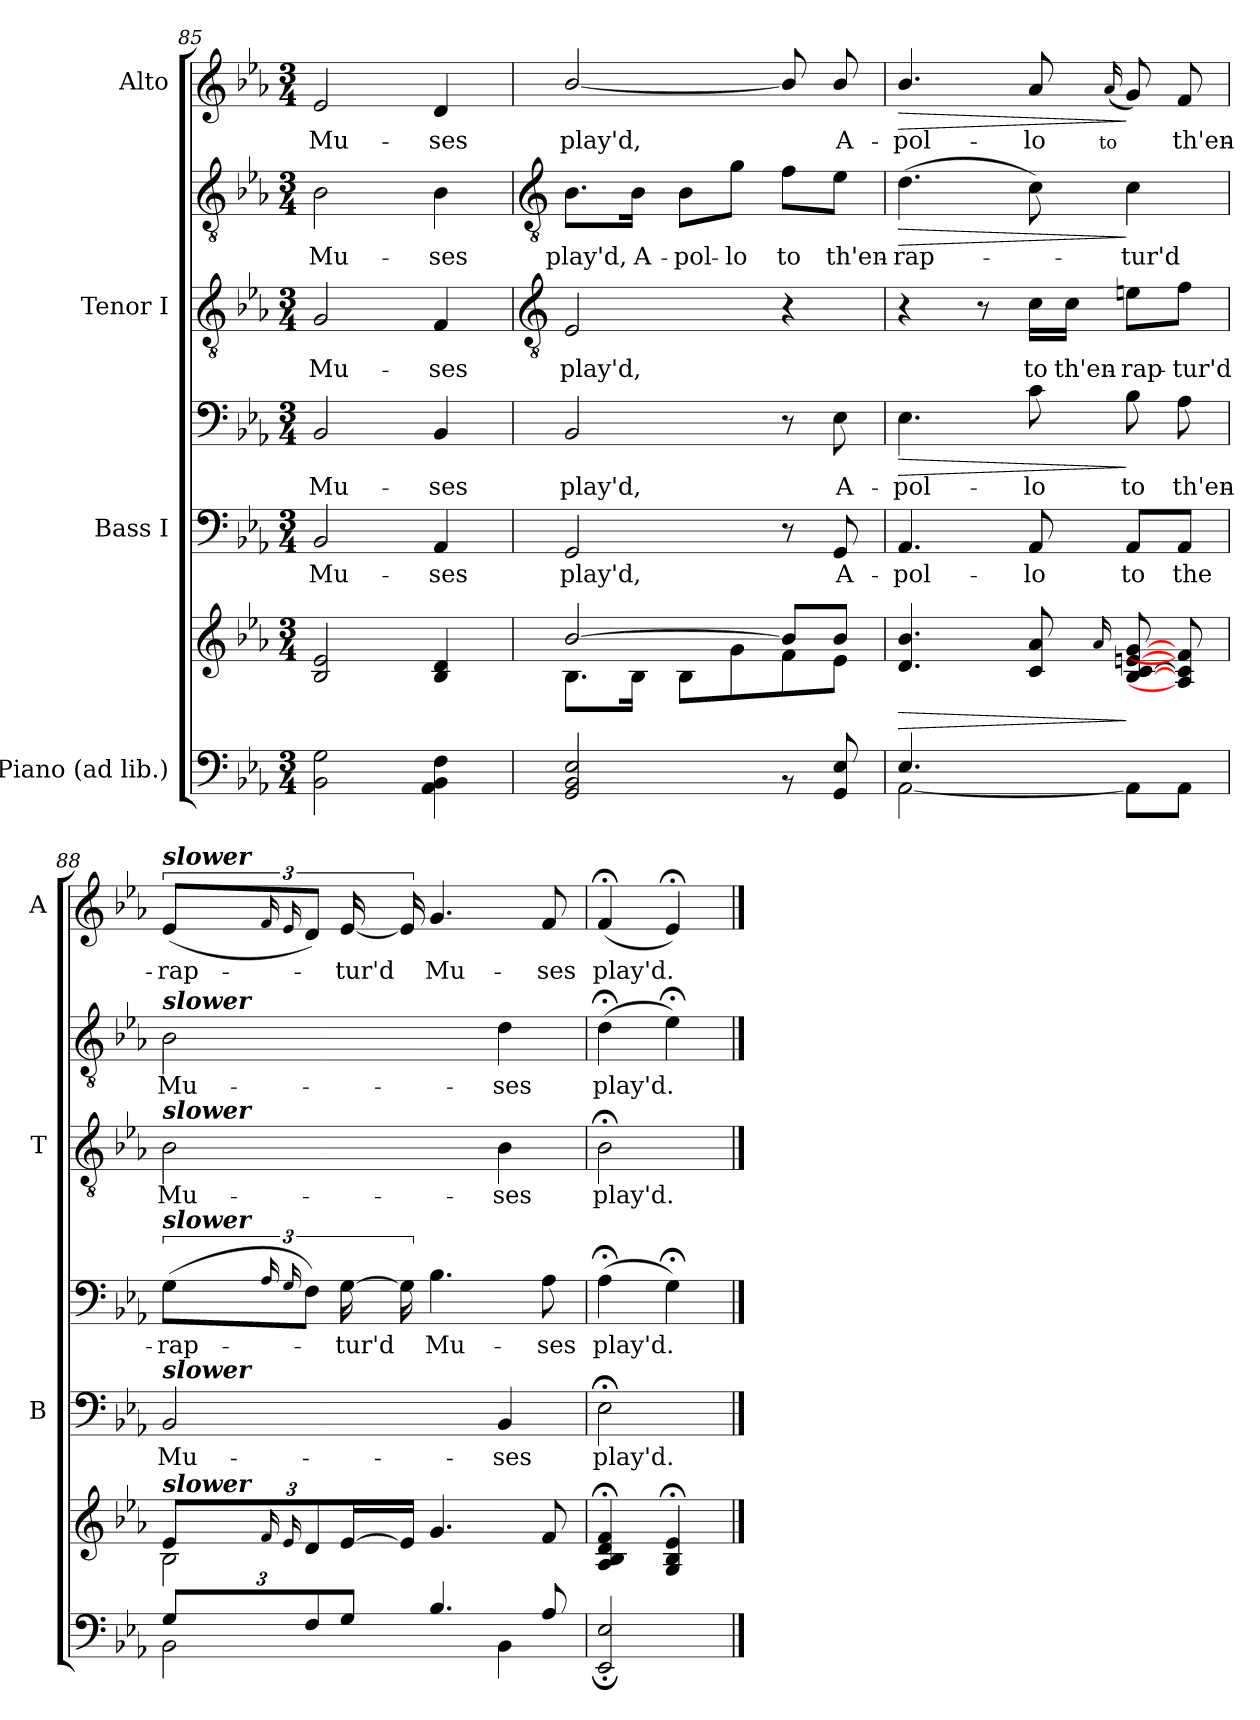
**kern	**kern	**dynam	**kern	**text	**kern	**text	**dynam	**kern	**text	**kern	**text	**dynam	**kern	**text	**dynam
*part4	*part4	*part4	*part3	*part3	*part3	*part3	*part3	*part2	*part2	*part2	*part2	*part2	*part1	*part1	*part1
*staff7	*staff6	*staff6/7	*staff5	*staff5	*staff4	*staff4	*staff4/5	*staff3	*staff3	*staff2	*staff2	*staff2/3	*staff1	*staff1	*staff1
*I"Piano (ad lib.)	*	*	*I"Bass I	*	*	*	*	*I"Tenor I	*	*	*	*	*I"Alto	*	*
*	*	*	*I'B	*	*	*	*	*I'T	*	*	*	*	*I'A	*	*
*clefF4	*clefG2	*	*clefF4	*	*clefF4	*	*	*clefGv2	*	*clefGv2	*	*	*clefG2	*	*
*k[b-e-a-]	*k[b-e-a-]	*	*k[b-e-a-]	*	*k[b-e-a-]	*	*	*k[b-e-a-]	*	*k[b-e-a-]	*	*	*k[b-e-a-]	*	*
*E-:	*E-:	*	*E-:	*	*E-:	*	*	*E-:	*	*E-:	*	*	*E-:	*	*
*M3/4	*M3/4	*	*M3/4	*	*M3/4	*	*	*M3/4	*	*M3/4	*	*	*M3/4	*	*
=85	=85	=85	=85	=85	=85	=85	=85	=85	=85	=85	=85	=85	=85	=85	=85
*^	*	*	*	*	*	*	*	*	*	*	*	*	*	*	*
!	!	!	!	!	!LO:LY:b	!	!LO:LY:b	!	!	!LO:LY:b	!	!LO:LY:b	!	!	!LO:LY:b	!
2.ryy	2BB-\ 2G\	2B- 2e-	.	2BB-	Mu-	2BB-	Mu-	.	2G	Mu-	2B-	Mu-	.	2e-	Mu-	.
!	!	!	!	!	!LO:LY:b	!	!LO:LY:b	!	!	!LO:LY:b	!	!LO:LY:b	!	!	!LO:LY:b	!
.	4AA-\ 4BB-\ 4F\	4B- 4d	.	4AA-	-ses	4BB-	-ses	.	4F	-ses	4B-	-ses	.	4d	-ses	.
!!LO:LB:g=z
=86	=86	=86	=86	=86	=86	=86	=86	=86	=86	=86	=86	=86	=86	=86	=86	=86
*	*	*	*	*	*	*	*	*	*clefGv2	*	*clefGv2	*	*	*	*	*
*	*	*^	*	*	*	*	*	*	*	*	*	*	*	*	*	*
!	!	!	!	!	!	!LO:LY:b	!	!LO:LY:b	!	!	!LO:LY:b	!	!LO:LY:b	!	!	!LO:LY:b	!
2.ryy	2GG/ 2BB-/ 2E-/	[2b-/	8.B-\L	.	2GG	-play'd,	2BB-	play'd,	.	2E-	-play'd,	8.B-\L	play'd,	.	[2b-/	play'd,	.
!	!	!	!	!	!	!	!	!	!	!	!	!	!LO:LY:b	!	!	!	!
.	.	.	16B-\J	.	.	.	.	.	.	.	.	16B-\Jk	A-	.	.	.	.
!	!	!	!	!	!	!	!	!	!	!	!	!	!LO:LY:b	!	!	!	!
.	.	.	8B-\L	.	.	.	.	.	.	.	.	8B-\L	-pol-	.	.	.	.
!	!	!	!	!	!	!	!	!	!	!	!	!	!LO:LY:b	!	!	!	!
.	.	.	8g\	.	.	.	.	.	.	.	.	8g\J	-lo	.	.	.	.
!	!	!	!	!	!	!	!	!	!	!	!	!	!LO:LY:b	!	!	!	!
.	8r	8b-/L]	8f\	.	8r	.	8r	.	.	4r	.	8f\L	to	.	8b-/]	.	.
!	!	!	!	!	!	!LO:LY:b	!	!LO:LY:b	!	!	!	!	!LO:LY:b	!	!	!LO:LY:b	!
.	8GG/ 8E-/	8b-/J	8e-\J	.	8GG	A-	8E-	A-	.	.	.	8e-\J	th'en-	.	8b-/	A-	.
=87	=87	=87	=87	=87	=87	=87	=87	=87	=87	=87	=87	=87	=87	=87	=87	=87	=87
!	!	!	!	!LO:HP:b	!	!LO:LY:b	!	!LO:LY:b	!LO:HP:b	!	!	!	!LO:LY:b	!LO:HP:b	!	!LO:LY:b	!LO:HP:b
4.E-/	[2AA-\	4.d/ 4.b-/	2.ryy	>	4.AA-	-pol-	4.E-	-pol-	>	4r	.	(>4.d	rap-	>	4.b-/	-pol-	>
.	.	.	.	.	.	.	.	.	.	8r	.	.	.	.	.	.	.
!	!	!	!	!	!	!LO:LY:b	!	!LO:LY:b	!	!	!LO:LY:b	!	!	!	!	!LO:LY:b	!
4.ryy	.	8c/ 8a-/L	.	.	8AA-	-lo	8c	-lo	.	16c\LL	to	8c)	.	.	8a-L	-lo	.
!	!	!	!	!	!	!	!	!	!	!	!LO:LY:b	!	!	!	!	!	!
.	.	.	.	.	.	.	.	.	.	16c\JJ	th'en-	.	.	.	.	.	.
!	!	!	!	!	!	!	!	!	!	!	!	!	!	!	!	!LO:LY:b	!
.	.	16qqa-/J	.	.	.	.	.	.	.	.	.	.	.	.	(<16qqa-J	to	.
!	!	!	!	!	!	!LO:LY:b	!	!LO:LY:b	!	!	!LO:LY:b	!	!LO:LY:b	!	!	!	!
.	8AA-\L]	[8B-/ [8c/ [8en/ [8g/L	.	]	8AA-/L	to	8B-	to	]	8en\L	-rap-	4c	tur'd	]	8g)	.	]
!	!	!	!	!	!	!LO:LY:b	!	!LO:LY:b	!	!	!LO:LY:b	!	!	!	!	!LO:LY:b	!
.	8AA-\J	8A-/] 8c/] 8f/]J	.	.	8AA-/J	the	8A-	th'en-	.	8f\J	-tur'd	.	.	.	8f	th'en-	.
=88	=88	=88	=88	=88	=88	=88	=88	=88	=88	=88	=88	=88	=88	=88	=88	=88	=88
!	!	!	!	!	!	!	!	!	!	!	!	!	!	!	!LO:TX:a:Bi:t=slower	!	!
!	!	!	!	!	!	!	!	!	!	!	!	!LO:TX:a:Bi:t=slower	!	!	!	!	!
!	!	!	!	!	!	!	!	!	!	!LO:TX:a:Bi:t=slower	!	!	!	!	!	!	!
!	!	!	!	!	!	!	!LO:TX:a:Bi:t=slower	!	!	!	!	!	!	!	!	!	!
!	!	!	!	!	!LO:TX:a:Bi:t=slower	!	!	!	!	!	!	!	!	!	!	!	!
!	!	!LO:TX:a:Bi:t=slower	!	!	!	!	!	!	!	!	!	!	!	!	!	!	!
!	!	!	!	!	!	!LO:LY:b	!	!LO:LY:b	!	!	!LO:LY:b	!	!LO:LY:b	!	!	!LO:LY:b	!
12G/L	2BB-\	12e-/L	2B-\	.	2BB-	Mu-	(>12GL	rap-	.	2B-	Mu-	2B-	Mu-	.	(<12e-L	-rap-	.
.	.	16qqf/L	.	.	.	.	16qqA-L	.	.	.	.	.	.	.	16qqfL	.	.
.	.	16qqe-/	.	.	.	.	16qqG	.	.	.	.	.	.	.	16qqe-	.	.
12F/	.	12d/	.	.	.	.	12FJ)	.	.	.	.	.	.	.	12dJ)	.	.
!	!	!	!	!	!	!	!	!LO:LY:b	!	!	!	!	!	!	!	!LO:LY:b	!
12G/J	.	[24e-/J	.	.	.	.	[24G	tur'd	.	.	.	.	.	.	[24e-	tur'd	.
.	.	24e-/J]	.	.	.	.	24G]	.	.	.	.	.	.	.	24e-]	.	.
!	!	!	!	!	!	!	!	!LO:LY:b	!	!	!	!	!	!	!	!LO:LY:b	!
4.B-/	.	4.g/	.	.	.	.	4.B-	Mu-	.	.	.	.	.	.	4.g	Mu-	.
!	!	!	!	!	!	!LO:LY:b	!	!	!	!	!LO:LY:b	!	!LO:LY:b	!	!	!	!
.	4BB-\	.	4ryy	.	4BB-	-ses	.	.	.	4B-	-ses	4d	-ses	.	.	.	.
!	!	!	!	!	!	!	!	!LO:LY:b	!	!	!	!	!	!	!	!LO:LY:b	!
8A-/	.	8f/	.	.	.	.	8A-	-ses	.	.	.	.	.	.	8f	-ses	.
=89	=89	=89	=89	=89	=89	=89	=89	=89	=89	=89	=89	=89	=89	=89	=89	=89	=89
!	!	!	!	!	!	!LO:LY:b	!	!LO:LY:b	!	!	!LO:LY:b	!	!LO:LY:b	!	!	!LO:LY:b	!
2ryy	2EE-/; 2E-/;	4A-/;< 4B-/;< 4d/;< 4f/;<	2ryy	.	2E-;<	play'd.	(>4A-;<	play'd.	.	2B-;<	play'd.	(>4d;<	play'd.	.	(<4f;<	play'd.	.
.	.	4G/;< 4B-/;< 4e-/;<	.	.	.	.	4G;<)	.	.	.	.	4e-;<)	.	.	4e-;<;<)	.	.
*v	*v	*	*	*	*	*	*	*	*	*	*	*	*	*	*	*	*
*	*v	*v	*	*	*	*	*	*	*	*	*	*	*	*	*	*
==	==	==	==	==	==	==	==	==	==	==	==	==	==	==	==
*-	*-	*-	*-	*-	*-	*-	*-	*-	*-	*-	*-	*-	*-	*-	*-
